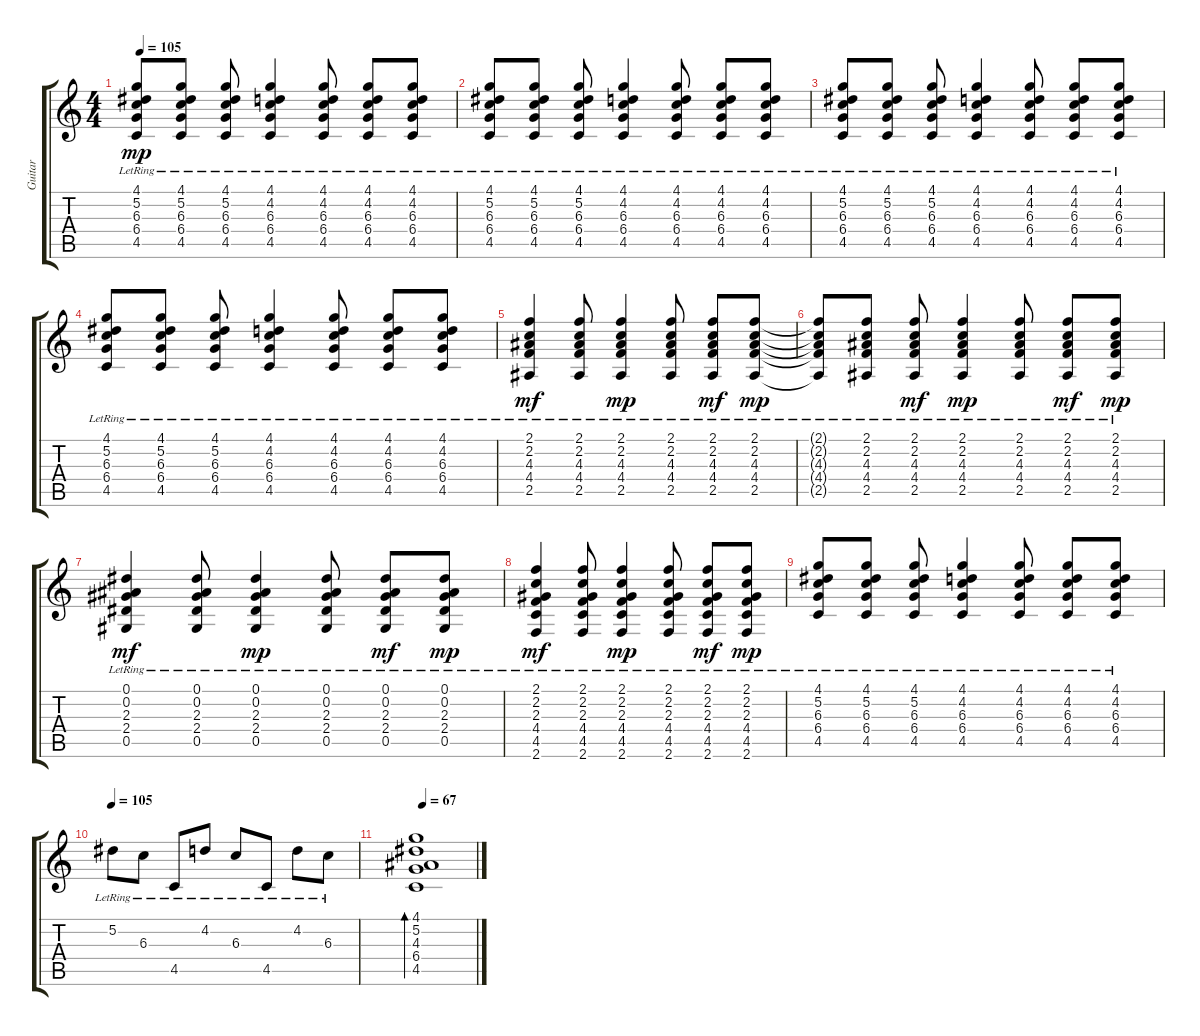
\track ("Guitar" "Guitar") {instrument acousticguitarsteel}
\staff {score tabs}
\tuning (Eb4 Bb3 Gb3 Db3 Ab2 Eb2) {hide}
\ts (4 4)
\tempo 105
\clef g2
\ks c
(4.1{lr} 5.2{lr} 6.3{lr} 6.4{lr} 4.5{lr}).8{dy mp} (4.1{lr} 5.2{lr} 6.3{lr} 6.4{lr} 4.5{lr}).8 (4.1{lr} 5.2{lr} 6.3{lr} 6.4{lr} 4.5{lr}).8 (4.1{lr} 4.2{lr} 6.3{lr} 6.4{lr} 4.5{lr}).4 (4.1{lr} 4.2{lr} 6.3{lr} 6.4{lr} 4.5{lr}).8 (4.1{lr} 4.2{lr} 6.3{lr} 6.4{lr} 4.5{lr}).8 (4.1{lr} 4.2{lr} 6.3{lr} 6.4{lr} 4.5{lr}).8 |
(4.1{lr} 5.2{lr} 6.3{lr} 6.4{lr} 4.5{lr}).8 (4.1{lr} 5.2{lr} 6.3{lr} 6.4{lr} 4.5{lr}).8 (4.1{lr} 5.2{lr} 6.3{lr} 6.4{lr} 4.5{lr}).8 (4.1{lr} 4.2{lr} 6.3{lr} 6.4{lr} 4.5{lr}).4 (4.1{lr} 4.2{lr} 6.3{lr} 6.4{lr} 4.5{lr}).8 (4.1{lr} 4.2{lr} 6.3{lr} 6.4{lr} 4.5{lr}).8 (4.1{lr} 4.2{lr} 6.3{lr} 6.4{lr} 4.5{lr}).8 |
(4.1{lr} 5.2{lr} 6.3{lr} 6.4{lr} 4.5{lr}).8 (4.1{lr} 5.2{lr} 6.3{lr} 6.4{lr} 4.5{lr}).8 (4.1{lr} 5.2{lr} 6.3{lr} 6.4{lr} 4.5{lr}).8 (4.1{lr} 4.2{lr} 6.3{lr} 6.4{lr} 4.5{lr}).4 (4.1{lr} 4.2{lr} 6.3{lr} 6.4{lr} 4.5{lr}).8 (4.1{lr} 4.2{lr} 6.3{lr} 6.4{lr} 4.5{lr}).8 (4.1{lr} 4.2{lr} 6.3{lr} 6.4{lr} 4.5{lr}).8 |
(4.1{lr} 5.2{lr} 6.3{lr} 6.4{lr} 4.5{lr}).8 (4.1{lr} 5.2{lr} 6.3{lr} 6.4{lr} 4.5{lr}).8 (4.1{lr} 5.2{lr} 6.3{lr} 6.4{lr} 4.5{lr}).8 (4.1{lr} 4.2{lr} 6.3{lr} 6.4{lr} 4.5{lr}).4 (4.1{lr} 4.2{lr} 6.3{lr} 6.4{lr} 4.5{lr}).8 (4.1{lr} 4.2{lr} 6.3{lr} 6.4{lr} 4.5{lr}).8 (4.1{lr} 4.2{lr} 6.3{lr} 6.4{lr} 4.5{lr}).8 |
(2.1{lr} 2.2{lr} 4.3{lr} 4.4{lr} 2.5{lr}).4{dy mf} (2.1{lr} 2.2{lr} 4.3{lr} 4.4{lr} 2.5{lr}).8 (2.1{lr} 2.2{lr} 4.3{lr} 4.4{lr} 2.5{lr}).4{dy mp} (2.1{lr} 2.2{lr} 4.3{lr} 4.4{lr} 2.5{lr}).8 (2.1{lr} 2.2{lr} 4.3{lr} 4.4{lr} 2.5{lr}).8{dy mf} (2.1{lr} 2.2{lr} 4.3{lr} 4.4{lr} 2.5{lr}).8{dy mp} |
(2.1{lr t} 2.2{lr t} 4.3{lr t} 4.4{lr t} 2.5{lr t}).8 (2.1{lr} 2.2{lr} 4.3{lr} 4.4{lr} 2.5{lr}).8 (2.1{lr} 2.2{lr} 4.3{lr} 4.4{lr} 2.5{lr}).8{dy mf} (2.1{lr} 2.2{lr} 4.3{lr} 4.4{lr} 2.5{lr}).4{dy mp} (2.1{lr} 2.2{lr} 4.3{lr} 4.4{lr} 2.5{lr}).8 (2.1{lr} 2.2{lr} 4.3{lr} 4.4{lr} 2.5{lr}).8{dy mf} (2.1{lr} 2.2{lr} 4.3{lr} 4.4{lr} 2.5{lr}).8{dy mp} |
(0.1{lr} 0.2{lr} 2.3{lr} 2.4{lr} 0.5{lr}).4{dy mf} (0.1{lr} 0.2{lr} 2.3{lr} 2.4{lr} 0.5{lr}).8 (0.1{lr} 0.2{lr} 2.3{lr} 2.4{lr} 0.5{lr}).4{dy mp} (0.1{lr} 0.2{lr} 2.3{lr} 2.4{lr} 0.5{lr}).8 (0.1{lr} 0.2{lr} 2.3{lr} 2.4{lr} 0.5{lr}).8{dy mf} (0.1{lr} 0.2{lr} 2.3{lr} 2.4{lr} 0.5{lr}).8{dy mp} |
(2.1{lr} 2.2{lr} 2.3{lr} 4.4{lr} 4.5{lr} 2.6{lr}).4{dy mf} (2.1{lr} 2.2{lr} 2.3{lr} 4.4{lr} 4.5{lr} 2.6{lr}).8 (2.1{lr} 2.2{lr} 2.3{lr} 4.4{lr} 4.5{lr} 2.6{lr}).4{dy mp} (2.1{lr} 2.2{lr} 2.3{lr} 4.4{lr} 4.5{lr} 2.6{lr}).8 (2.1{lr} 2.2{lr} 2.3{lr} 4.4{lr} 4.5{lr} 2.6{lr}).8{dy mf} (2.1{lr} 2.2{lr} 2.3{lr} 4.4{lr} 4.5{lr} 2.6{lr}).8{dy mp} |
(4.1{lr} 5.2{lr} 6.3{lr} 6.4{lr} 4.5{lr}).8 (4.1{lr} 5.2{lr} 6.3{lr} 6.4{lr} 4.5{lr}).8 (4.1{lr} 5.2{lr} 6.3{lr} 6.4{lr} 4.5{lr}).8 (4.1{lr} 4.2{lr} 6.3{lr} 6.4{lr} 4.5{lr}).4 (4.1{lr} 4.2{lr} 6.3{lr} 6.4{lr} 4.5{lr}).8 (4.1{lr} 4.2{lr} 6.3{lr} 6.4{lr} 4.5{lr}).8 (4.1{lr} 4.2{lr} 6.3{lr} 6.4{lr} 4.5{lr}).8 |
\tempo 105
5.2{lr}.8 6.3{lr}.8 4.5{lr}.8 4.2{lr}.8 6.3{lr}.8 4.5{lr}.8 4.2{lr}.8 6.3{lr}.8 |
\tempo 67
(4.1 5.2 4.3 6.4 4.5).1{bd 120}
